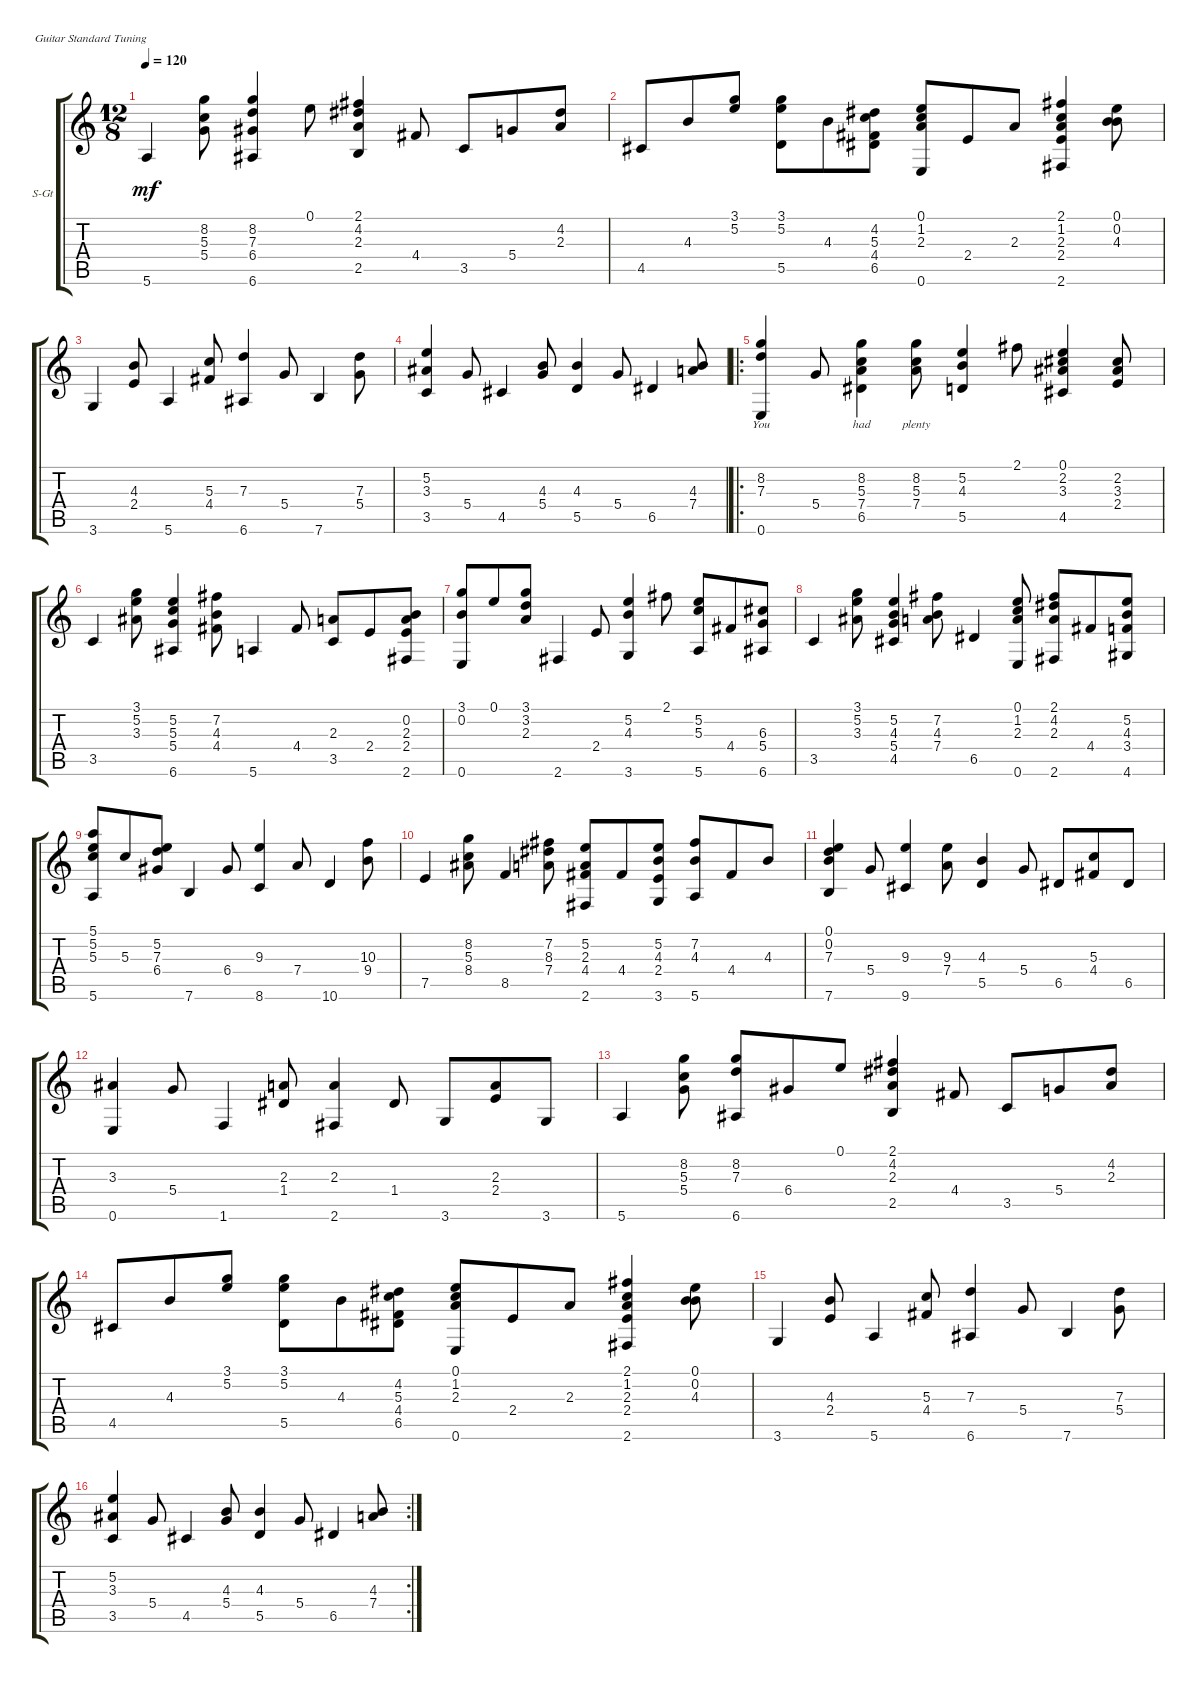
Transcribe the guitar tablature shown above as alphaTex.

\defaultSystemsLayout 4
\bracketExtendMode groupsimilarinstruments
\firstSystemTrackNameOrientation horizontal
\otherSystemsTrackNameOrientation horizontal
\track ("Steel Guitar" "S-Gt") {instrument electricguitarjazz}
\staff {score tabs}
\tuning (E4 B3 G3 D3 A2 E2)
\ts (12 8)
\tempo 120
\clef g2
\ks c
5.6.4{dy mf instrument electricguitarjazz} (8.2 5.3 5.4).8 (8.2 7.3 6.4 6.6).4 0.1.8 (2.1 4.2 2.3 2.5).4 4.4.8 3.5.8 5.4.8 (4.2 2.3).8 |
4.5.8 4.3.8 (3.1 5.2).8 (3.1 5.2 5.5).8 4.3.8 (4.2 5.3 4.4 6.5).8 (0.6 0.1 1.2 2.3).8 2.4.8 2.3.8 (2.1 1.2 2.3 2.4 2.6).4 (0.1 0.2 4.3).8 |
3.6.4 (4.3 2.4).8 5.6.4 (5.3 4.4).8 (6.6 7.3).4 5.4.8 7.6.4 (7.3 5.4).8 |
(5.2 3.3 3.5).4 5.4.8 4.5.4 (4.3 5.4).8 (4.3 5.5).4 5.4.8 6.5.4 (4.3 7.4).8 |
\ro
(8.2 7.3 0.6).4{lyrics (0 "You") lyrics (1 "") lyrics (2 "") lyrics (3 "") lyrics (4 "")} 5.4.8{lyrics (0 "") lyrics (1 "") lyrics (2 "") lyrics (3 "") lyrics (4 "")} (8.2 5.3 7.4 6.5).4{lyrics (0 "had") lyrics (1 "") lyrics (2 "") lyrics (3 "") lyrics (4 "")} (8.2 5.3 7.4).8{lyrics (0 "plenty") lyrics (1 "") lyrics (2 "") lyrics (3 "") lyrics (4 "")} (5.2 4.3 5.5).4{lyrics (0 "") lyrics (1 "") lyrics (2 "") lyrics (3 "") lyrics (4 "")} 2.1.8{lyrics (0 "") lyrics (1 "") lyrics (2 "") lyrics (3 "") lyrics (4 "")} (0.1 2.2 3.3 4.5).4{lyrics (0 "") lyrics (1 "") lyrics (2 "") lyrics (3 "") lyrics (4 "")} (2.2 3.3 2.4).8{lyrics (0 "") lyrics (1 "") lyrics (2 "") lyrics (3 "") lyrics (4 "")} |
3.5.4{lyrics (0 "") lyrics (1 "") lyrics (2 "") lyrics (3 "") lyrics (4 "")} (3.1 5.2 3.3).8{lyrics (0 "") lyrics (1 "") lyrics (2 "") lyrics (3 "") lyrics (4 "")} (5.2 5.3 5.4 6.6).4{lyrics (0 "") lyrics (1 "") lyrics (2 "") lyrics (3 "") lyrics (4 "")} (7.2 4.3 4.4).8{lyrics (0 "") lyrics (1 "") lyrics (2 "") lyrics (3 "") lyrics (4 "")} 5.6.4 4.4.8 (2.3 3.5).8 2.4.8 (0.2 2.3 2.4 2.6).8 |
(0.6 3.1 0.2).8 0.1.8 (3.1 3.2 2.3).8 2.6.4 2.4.8 (5.2 4.3 3.6).4 2.1.8 (5.2 5.3 5.6).8 4.4.8 (6.3 5.4 6.6).8 |
3.5.4 (3.1 5.2 3.3).8 (5.2 4.3 5.4 4.5).4 (7.2 4.3 7.4).8 6.5.4 (0.1 1.2 2.3 0.6).8 (2.1 4.2 2.3 2.6).8 4.4.8 (5.2 4.3 3.4 4.6).8 |
(5.1 5.2 5.3 5.6).8 5.3.8 (5.2 7.3 6.4).8 7.6.4 6.4.8 (9.3 8.6).4 7.4.8 10.6.4 (10.3 9.4).8 |
7.5.4 (8.2 5.3 8.4).8 8.5.4 (7.2 8.3 7.4).8 (5.2 2.3 4.4 2.6).8 4.4.8 (2.4 4.3 5.2 3.6).8 (7.2 4.3 5.6).8 4.4.8 4.3.8 |
(7.6 7.3 0.2 0.1).4 5.4.8 (9.3 9.6).4 (9.3 7.4).8 (4.3 5.5).4 5.4.8 6.5.8 (5.3 4.4).8 6.5.8 |
(0.6 3.3).4 5.4.8 1.6.4 (2.3 1.4).8 (2.3 2.6).4 1.4.8 3.6.8 (2.3 2.4).8 3.6.8 |
5.6.4 (8.2 5.3 5.4).8 (8.2 7.3 6.6).8 6.4.8 0.1.8 (2.5 2.3 2.1 4.2).4 4.4.8 3.5.8 5.4.8 (4.2 2.3).8 |
4.5.8 4.3.8 (3.1 5.2).8 (3.1 5.2 5.5).8 4.3.8 (4.2 5.3 4.4 6.5).8 (0.1 1.2 2.3 0.6).8 2.4.8 2.3.8 (2.1 1.2 2.3 2.4 2.6).4 (0.1 0.2 4.3).8 |
3.6.4 (4.3 2.4).8 5.6.4 (5.3 4.4).8 (6.6 7.3).4 5.4.8 7.6.4 (7.3 5.4).8 |
\rc 2
(5.2 3.3 3.5).4 5.4.8 4.5.4 (4.3 5.4).8 (4.3 5.5).4 5.4.8 6.5.4 (4.3 7.4).8
